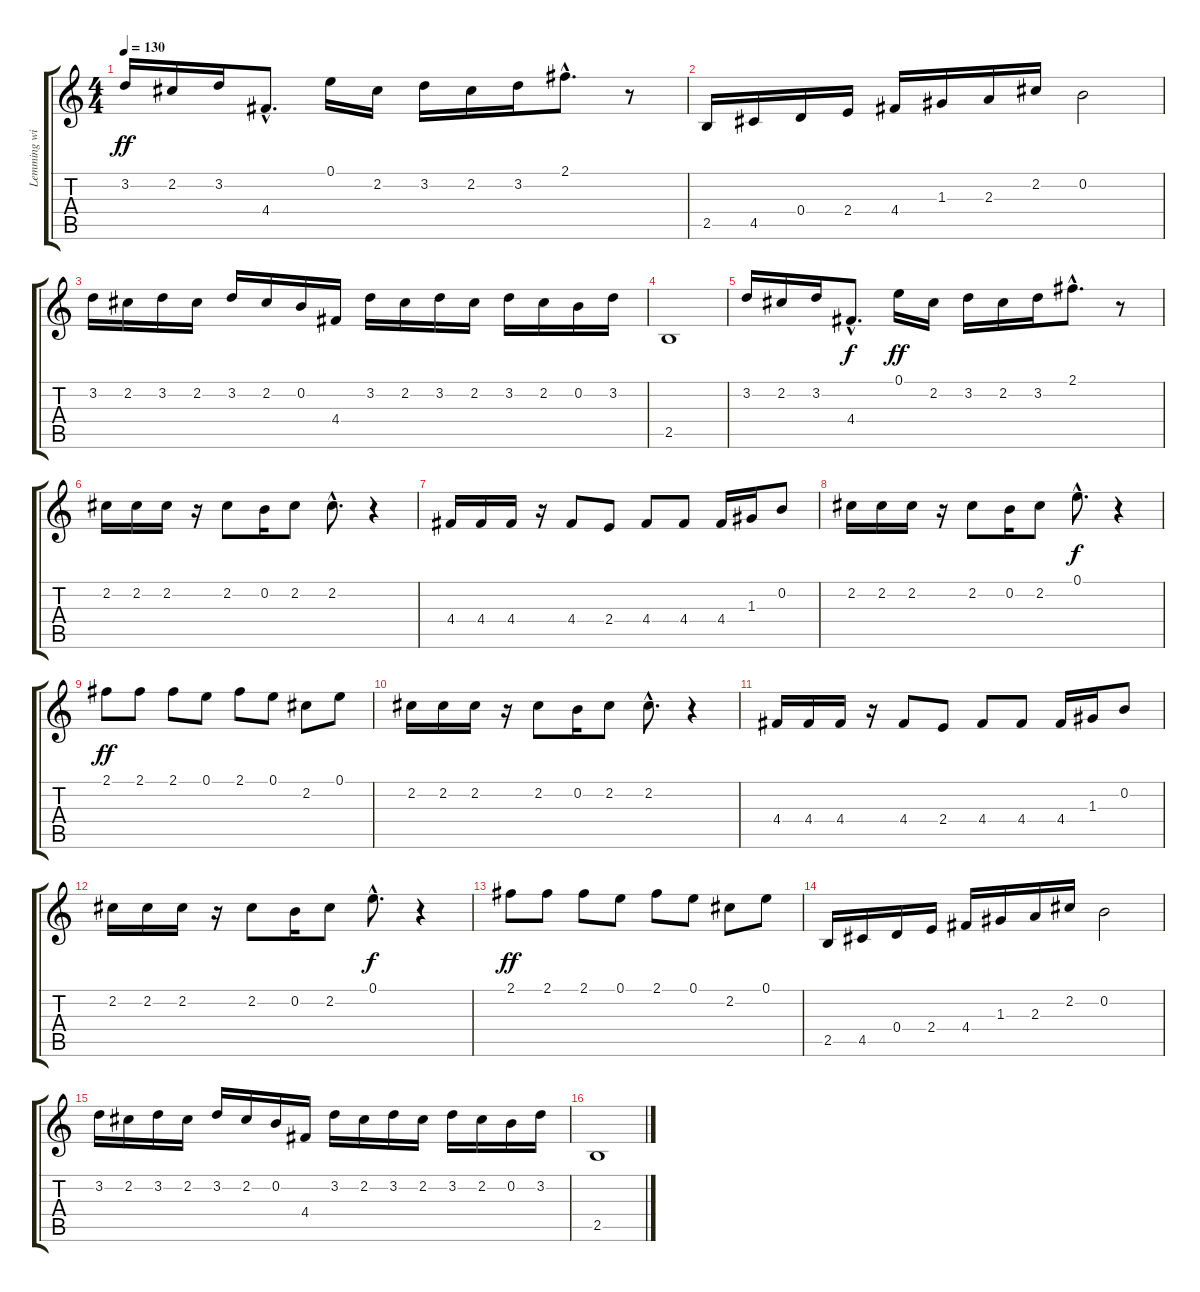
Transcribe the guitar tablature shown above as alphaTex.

\track ("Lemming with Guitar 2" "Lemming wi") {instrument distortionguitar}
\staff {score tabs}
\tuning (E4 B3 G3 D3 A2 E2) {hide}
\ts (4 4)
\tempo 130
\clef g2
\ks c
3.2.16{dy ff} 2.2.16 3.2.16 4.4{hac}.8{d} 0.1.16 2.2.16 3.2.16 2.2.16 3.2.16 2.1{hac}.8{d} r.8 |
2.5.16 4.5.16 0.4.16 2.4.16 4.4.16 1.3.16 2.3.16 2.2.16 0.2.2 |
3.2.16 2.2.16 3.2.16 2.2.16 3.2.16 2.2.16 0.2.16 4.4.16 3.2.16 2.2.16 3.2.16 2.2.16 3.2.16 2.2.16 0.2.16 3.2.16 |
2.5.1 |
3.2.16 2.2.16 3.2.16 4.4{hac}.8{d dy f} 0.1.16{dy ff} 2.2.16 3.2.16 2.2.16 3.2.16 2.1{hac}.8{d} r.8 |
2.2.16 2.2.16 2.2.16 r.16 2.2.8 0.2.16 2.2.8 2.2{hac}.8{d} r.4 |
4.4.16 4.4.16 4.4.16 r.16 4.4.8 2.4.8 4.4.8 4.4.8 4.4.16 1.3.16 0.2.8 |
2.2.16 2.2.16 2.2.16 r.16 2.2.8 0.2.16 2.2.8 0.1{hac}.8{d dy f} r.4 |
2.1.8{dy ff} 2.1.8 2.1.8 0.1.8 2.1.8 0.1.8 2.2.8 0.1.8 |
2.2.16 2.2.16 2.2.16 r.16 2.2.8 0.2.16 2.2.8 2.2{hac}.8{d} r.4 |
4.4.16 4.4.16 4.4.16 r.16 4.4.8 2.4.8 4.4.8 4.4.8 4.4.16 1.3.16 0.2.8 |
2.2.16 2.2.16 2.2.16 r.16 2.2.8 0.2.16 2.2.8 0.1{hac}.8{d dy f} r.4 |
2.1.8{dy ff} 2.1.8 2.1.8 0.1.8 2.1.8 0.1.8 2.2.8 0.1.8 |
2.5.16 4.5.16 0.4.16 2.4.16 4.4.16 1.3.16 2.3.16 2.2.16 0.2.2 |
3.2.16 2.2.16 3.2.16 2.2.16 3.2.16 2.2.16 0.2.16 4.4.16 3.2.16 2.2.16 3.2.16 2.2.16 3.2.16 2.2.16 0.2.16 3.2.16 |
2.5.1
